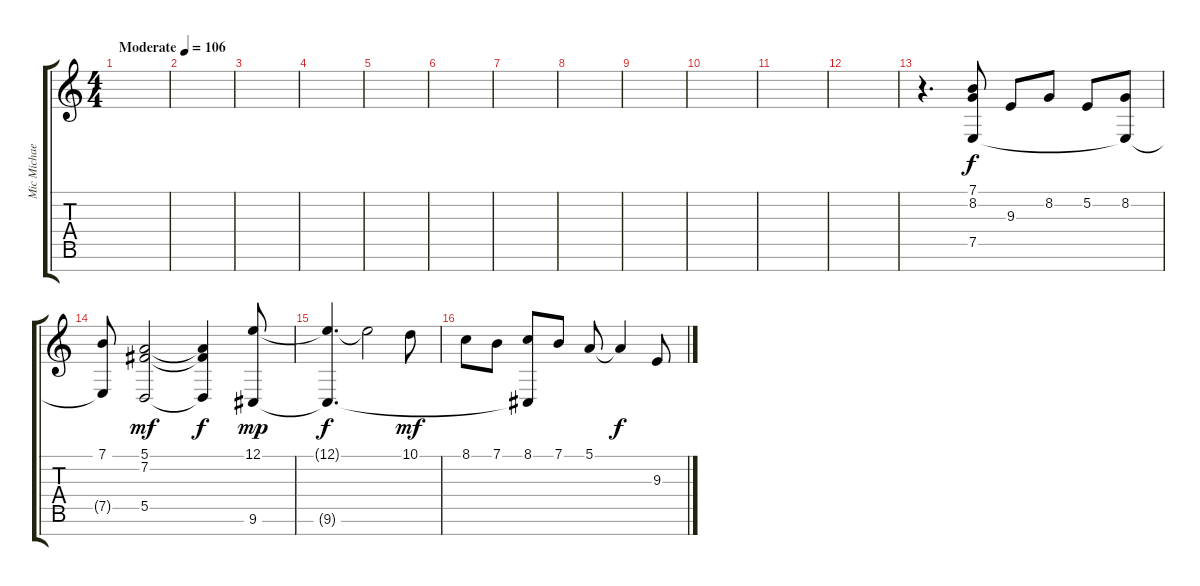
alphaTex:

\track ("Mic Michaeli - Stings" "Mic Michae") {instrument stringensemble1}
\staff {score tabs}
\tuning (E4 B3 G3 D3 A2 E2 B1) {hide}
\ts (4 4)
\tempo (106 "Moderate")
\clef g2
\ks c
|
|
|
|
|
|
|
|
|
|
|
|
r.4{d} (7.1 8.2 7.5).8 9.3.8 8.2.8 5.2.8 (8.2 7.5{t}).8 |
(7.1 7.5{t}).8{dy f} (5.1 7.2 5.5).2{dy mf} (5.1{t} 7.2{t} 5.5{t}).4{dy f} (12.1 9.6).8{dy mp} |
(12.1{t} 9.6{t}).4{d dy f} 12.1{t}.2 10.1.8{dy mf} |
8.1.8 7.1.8 (8.1 9.6{t}).8 7.1.8 5.1.8 5.1{t}.4{dy f} 9.3.8
